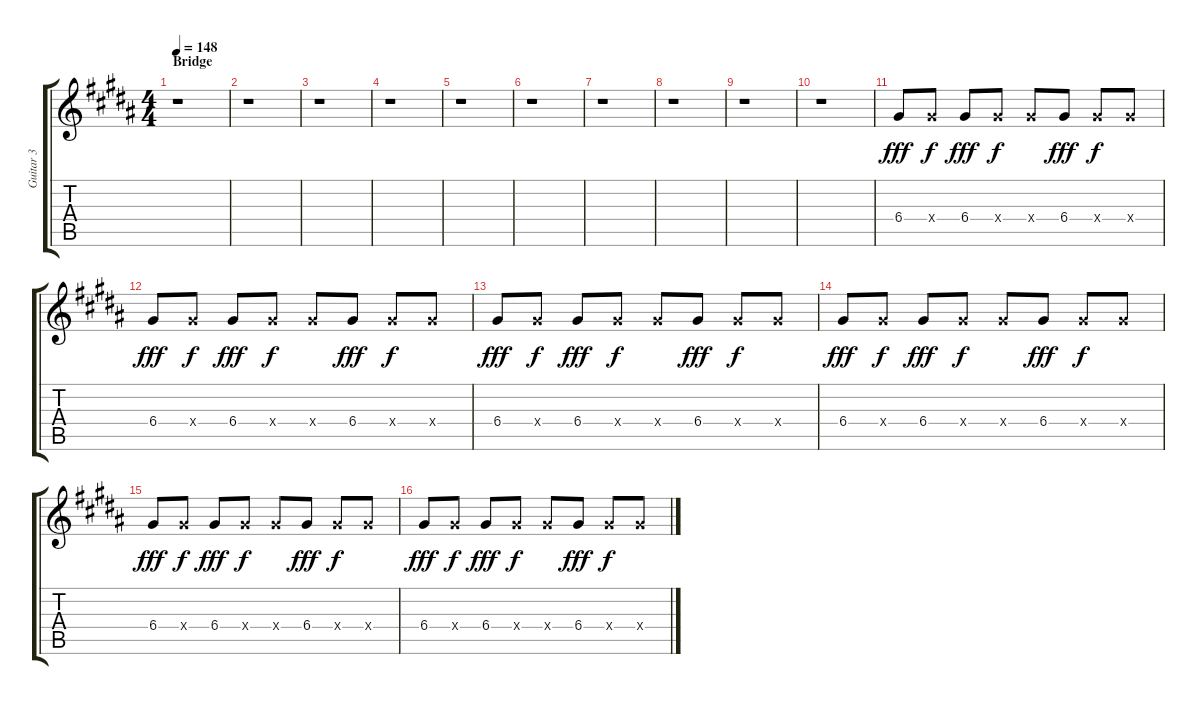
\track ("Guitar 3" "Guitar 3") {instrument overdrivenguitar}
\staff {score tabs}
\tuning (E4 B3 G3 D3 A2 E2) {hide}
\ts (4 4)
\section ("" "Bridge")
\tempo 148
\clef g2
\ks b
r.1{dy fff} |
r.1 |
r.1 |
r.1 |
r.1 |
r.1 |
r.1 |
r.1 |
r.1 |
r.1 |
6.4.8 6.4{x}.8{dy f} 6.4.8{dy fff} 6.4{x}.8{dy f} 6.4{x}.8 6.4.8{dy fff} 6.4{x}.8{dy f} 6.4{x}.8 |
6.4.8{dy fff} 6.4{x}.8{dy f} 6.4.8{dy fff} 6.4{x}.8{dy f} 6.4{x}.8 6.4.8{dy fff} 6.4{x}.8{dy f} 6.4{x}.8 |
6.4.8{dy fff} 6.4{x}.8{dy f} 6.4.8{dy fff} 6.4{x}.8{dy f} 6.4{x}.8 6.4.8{dy fff} 6.4{x}.8{dy f} 6.4{x}.8 |
6.4.8{dy fff} 6.4{x}.8{dy f} 6.4.8{dy fff} 6.4{x}.8{dy f} 6.4{x}.8 6.4.8{dy fff} 6.4{x}.8{dy f} 6.4{x}.8 |
6.4.8{dy fff} 6.4{x}.8{dy f} 6.4.8{dy fff} 6.4{x}.8{dy f} 6.4{x}.8 6.4.8{dy fff} 6.4{x}.8{dy f} 6.4{x}.8 |
6.4.8{dy fff} 6.4{x}.8{dy f} 6.4.8{dy fff} 6.4{x}.8{dy f} 6.4{x}.8 6.4.8{dy fff} 6.4{x}.8{dy f} 6.4{x}.8
